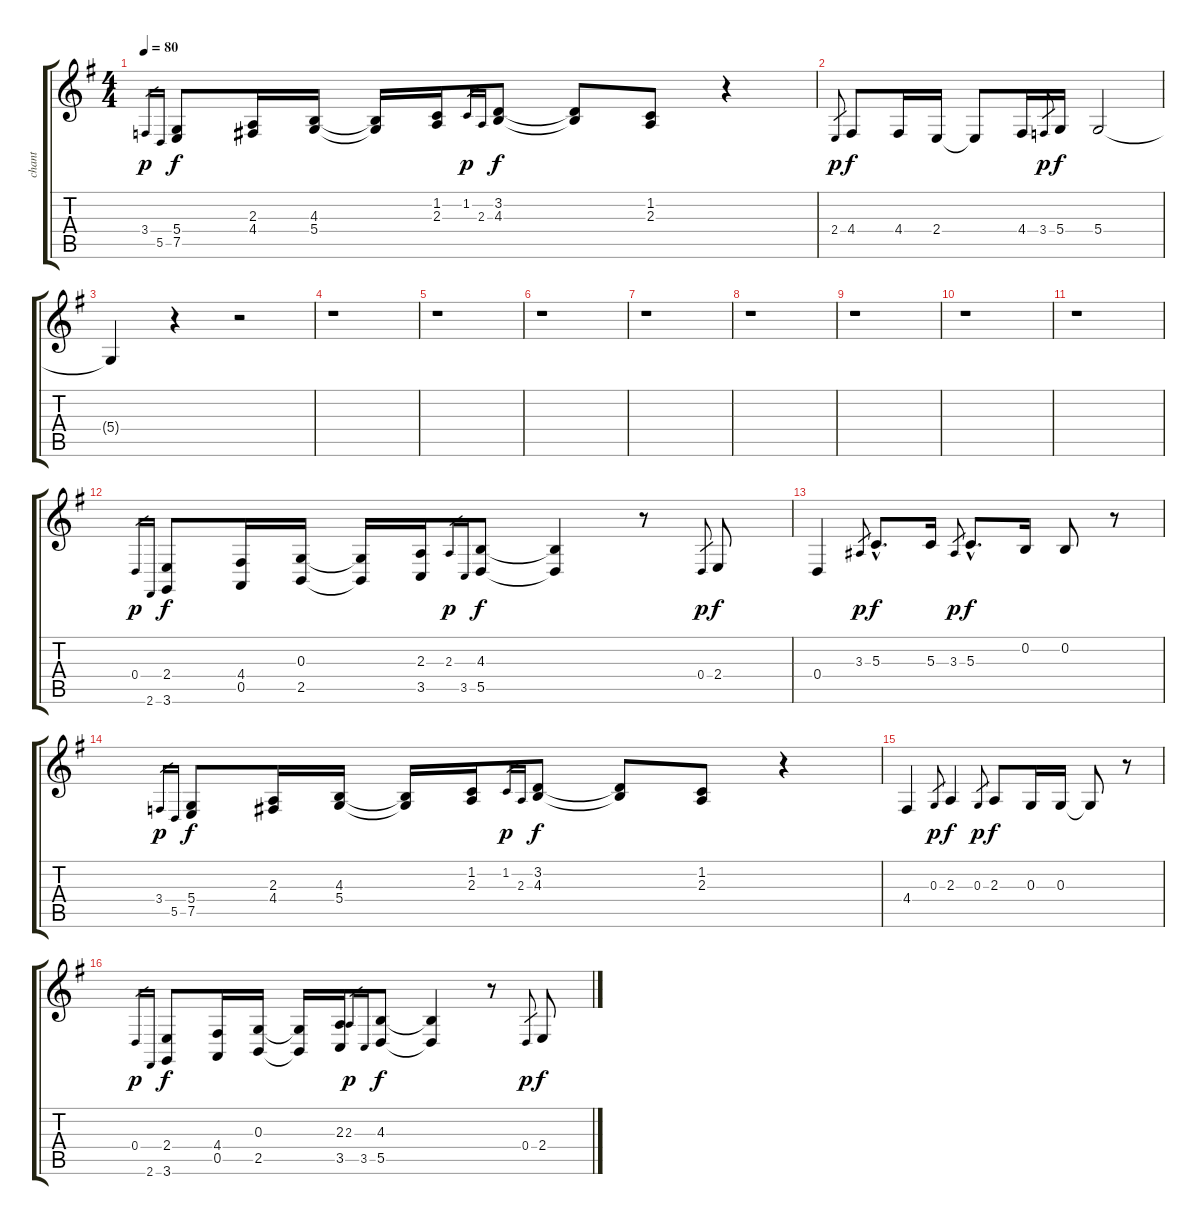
\track ("chant" "chant") {instrument lead6voice}
\staff {score tabs}
\tuning (E4 B3 G3 D3 A2 E2) {hide}
\ts (4 4)
\tempo 80
\clef g2
\ks g
3.4.16{gr dy p} 5.5.16{gr} (5.4 7.5).8{dy f} (2.3 4.4).16 (4.3 5.4).16 (4.3{t} 5.4{t}).16 (1.2 2.3).16 1.2.16{gr dy p} 2.3.16{gr} (3.2 4.3).8{dy f} (3.2{t} 4.3{t}).8 (1.2 2.3).8 r.4 |
2.4.8{gr dy p} 4.4.8{dy f} 4.4.16 2.4.16 2.4{t}.8 4.4.16 3.4.8{gr dy p} 5.4.16{dy f} 5.4.2 |
5.4{t}.4 r.4 r.2 |
r.1 |
r.1 |
r.1 |
r.1 |
r.1 |
r.1 |
r.1 |
r.1 |
0.4.16{gr dy p} 2.6.16{gr} (2.4 3.6).8{dy f} (4.4 0.5).16 (0.3 2.5).16 (0.3{t} 2.5{t}).16 (2.3 3.5).16 2.3.16{gr dy p} 3.5.16{gr} (4.3 5.5).8{dy f} (4.3{t} 5.5{t}).4 r.8 0.4.8{gr dy p} 2.4.8{dy f} |
0.4.4 3.3.8{gr dy p} 5.3{hac}.8{d dy f} 5.3.16 3.3.8{gr dy p} 5.3{hac}.8{d dy f} 0.2.16 0.2.8 r.8 |
3.4.16{gr dy p} 5.5.16{gr} (5.4 7.5).8{dy f} (2.3 4.4).16 (4.3 5.4).16 (4.3{t} 5.4{t}).16 (1.2 2.3).16 1.2.16{gr dy p} 2.3.16{gr} (3.2 4.3).8{dy f} (3.2{t} 4.3{t}).8 (1.2 2.3).8 r.4 |
4.4.4 0.3.8{gr dy p} 2.3.4{dy f} 0.3.8{gr dy p} 2.3.8{dy f} 0.3.16 0.3.16 0.3{t}.8 r.8 |
0.4.16{gr dy p} 2.6.16{gr} (2.4 3.6).8{dy f} (4.4 0.5).16 (0.3 2.5).16 (0.3{t} 2.5{t}).16 (2.3 3.5).16 2.3.16{gr dy p} 3.5.16{gr} (4.3 5.5).8{dy f} (4.3{t} 5.5{t}).4 r.8 0.4.8{gr dy p} 2.4.8{dy f}
